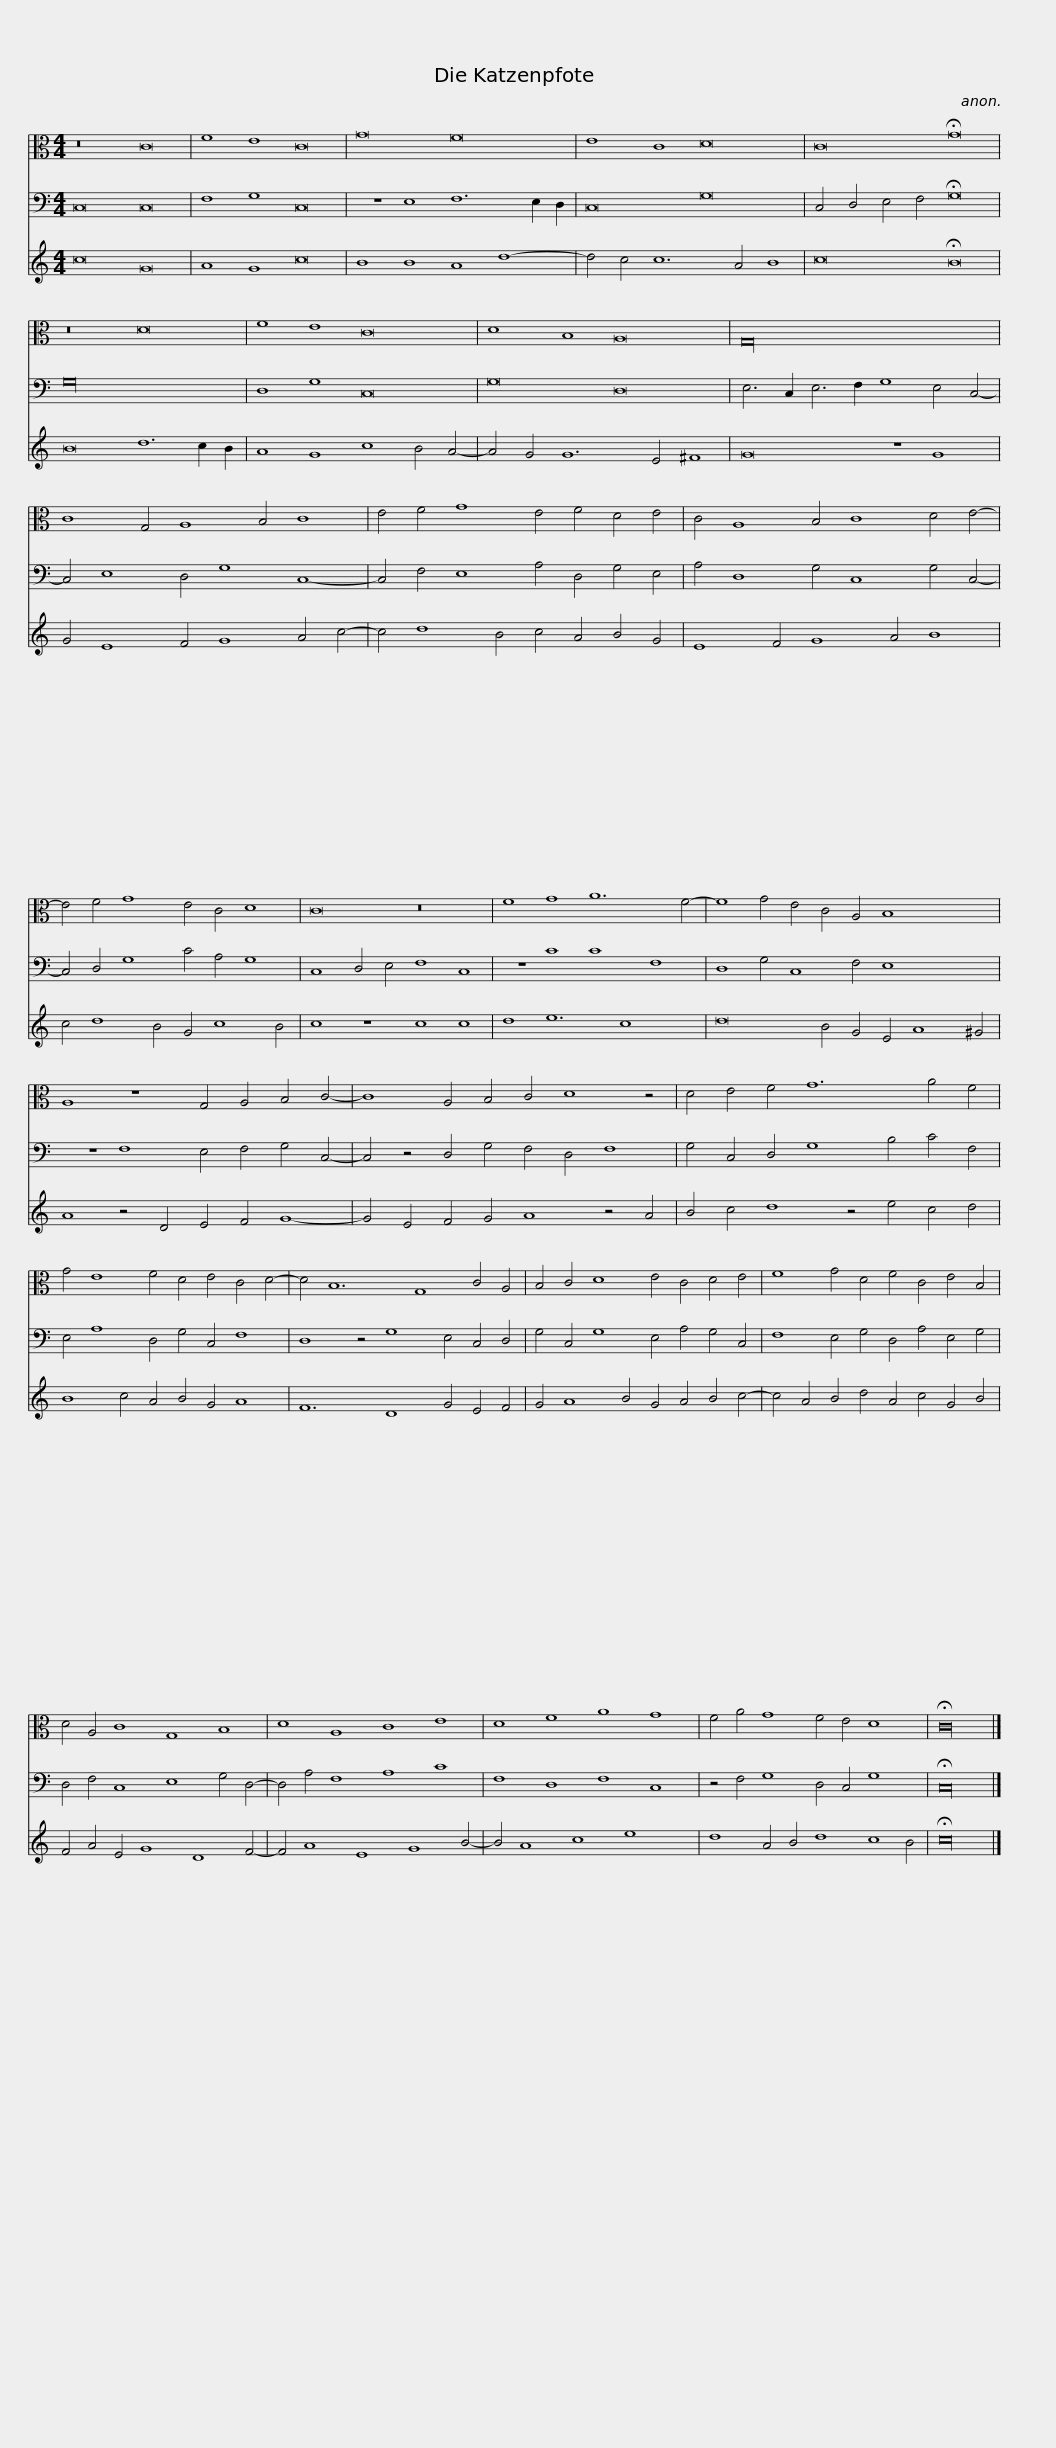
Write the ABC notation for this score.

X:1
%%score 1 2 3
L:1/8
M:4/4
I:linebreak $
K:C
V:1 alto
V:2 bass
V:3 treble
V:1
 z16 C16 | F8 E8 C16 | G16 F16 | E8 C8 D16 |$ C16 !fermata!G16 | %5
 z16 D16 | F8 E8 C16 | D8 B,8 A,16 |$ G,32 | C8 G,4 A,8 B,4 C8 | %10
 E4 F4 G8 E4 F4 D4 E4 |$ C4 A,8 B,4 C8 D4 E4- | E4 F4 G8 E4 C4 D8 | C16 z16 |$ F8 G8 A12 F4- | %15
 F8 G4 E4 C4 A,4 B,8 x8 | A,8 z8 G,4 A,4 B,4 C4- |$ C8 A,4 B,4 C4 D8 z4 | D4 E4 F4 G12 A4 F4 | G4 E8 F4 D4 E4 C4 D4- |$ %20
 D4 B,12 G,8 C4 A,4 | B,4 C4 D8 E4 C4 D4 E4 | F8 G4 D4 F4 C4 E4 B,4 |$ D4 A,4 C8 G,8 B,8 | D8 A,8 C8 E8 | %25
 D8 F8 A8 G8 |$ F4 A4 G8 F4 E4 D8 x4 | !fermata!C32 |] %28
V:2
 C,16 C,16 | F,8 G,8 C,16 | z8 E,8 F,12 E,2 D,2 | C,16 G,16 |$ C,4 D,4 E,4 F,4 !fermata!G,16 | %5
 G,32 | D,8 G,8 C,16 | G,16 D,16 |$ E,6 C,2 E,6 F,2 G,8 E,4 C,4- | C,4 E,8 D,4 G,8 C,8- | %10
 C,4 F,4 E,8 A,4 D,4 G,4 E,4 |$ A,4 D,8 G,4 C,8 G,4 C,4- | C,4 D,4 G,8 C4 A,4 G,8 | C,8 D,4 E,4 F,8 C,8 |$ z8 C8 C8 F,8 | %15
 D,8 G,4 C,8 F,4 E,8 x8 | z8 F,8 E,4 F,4 G,4 C,4- |$ C,4 z4 D,4 G,4 F,4 D,4 F,8 | G,4 C,4 D,4 G,8 B,4 C4 F,4 | E,4 A,8 D,4 G,4 C,4 F,8 |$ %20
 D,8 z4 G,8 E,4 C,4 D,4 | G,4 C,4 G,8 E,4 A,4 G,4 C,4 | F,8 E,4 G,4 D,4 A,4 E,4 G,4 |$ D,4 F,4 C,8 E,8 G,4 D,4- | D,4 A,4 F,8 A,8 C8 | %25
 F,8 D,8 F,8 C,8 |$ z4 F,4 G,8 D,4 C,4 G,8 x4 | !fermata!C,32 |] %28
V:3
 c16 G16 | A8 G8 c16 | B8 B8 A8 d8- | d4 c4 c12 A4 B8 |$ c16 !fermata!B16 | %5
 B16 d12 c2 B2 | A8 G8 c8 B4 A4- | A4 G4 G12 E4 ^F8 |$ G16 z8 G8 | G4 E8 F4 G8 A4 c4- | %10
 c4 d8 B4 c4 A4 B4 G4 |$ E8 F4 G8 A4 B8 | c4 d8 B4 G4 c8 B4 | c8 z8 c8 c8 |$ d8 e12 c8 x4 | %15
 d16 B4 G4 E4 A8 ^G4 | A8 z4 D4 E4 F4 G8- |$ G4 E4 F4 G4 A8 z4 A4 | B4 c4 d8 z4 e4 c4 d4 | B8 c4 A4 B4 G4 A8 |$ %20
 F12 D8 G4 E4 F4 | G4 A8 B4 G4 A4 B4 c4- | c4 A4 B4 d4 A4 c4 G4 B4 |$ F4 A4 E4 G8 D8 F4- | F4 A8 E8 G8 B4- | %25
 B4 A8 c8 e8 x4 |$ d8 A4 B4 d8 c8 B4 | !fermata!c32 |] %28
